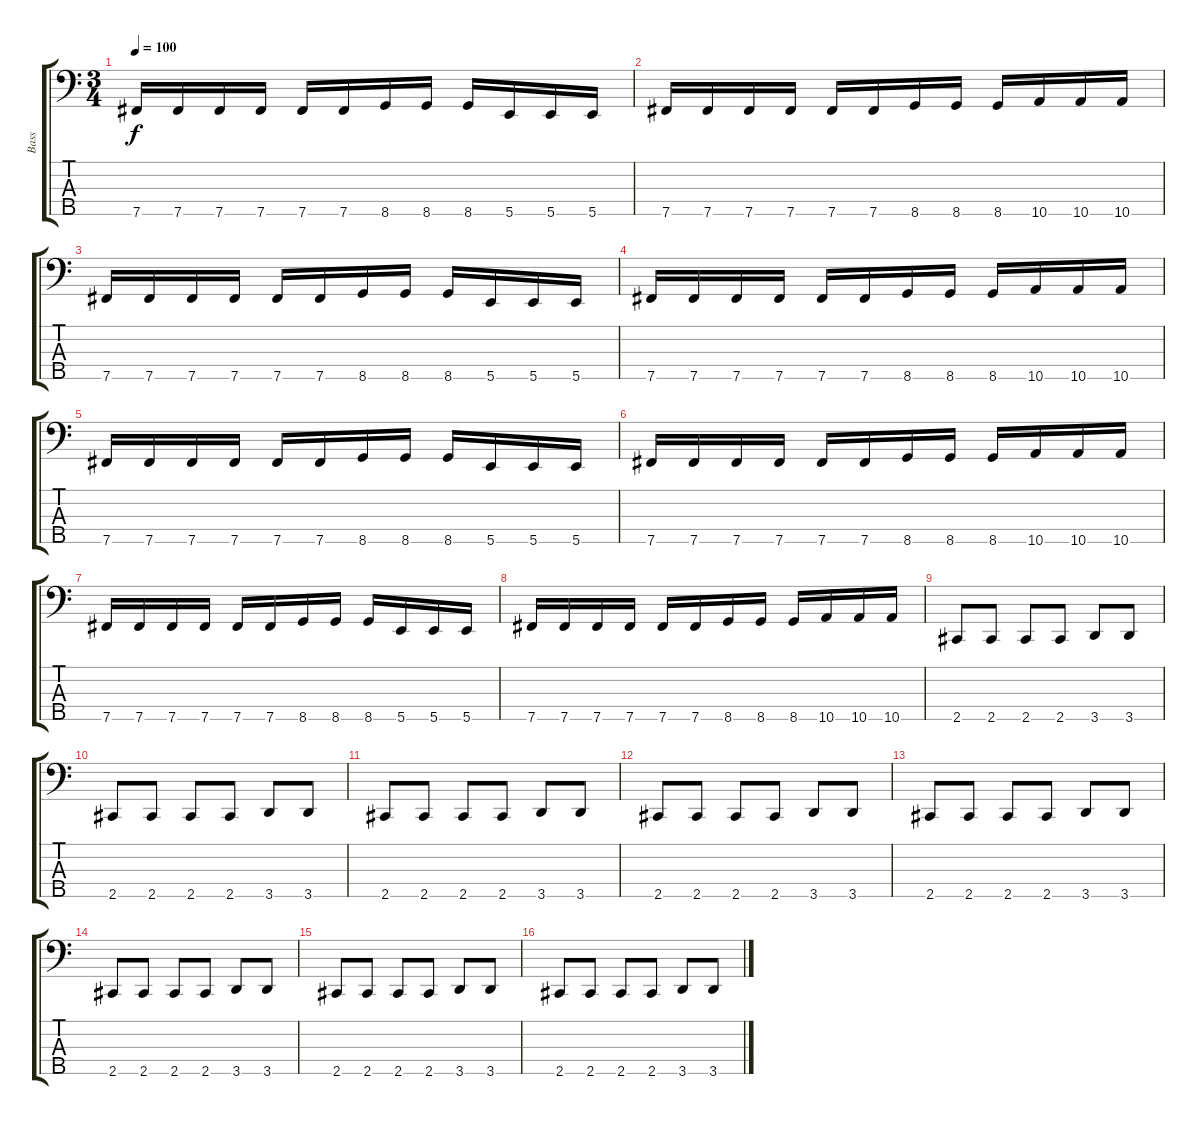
\track ("Bass" "Bass") {instrument electricbasspick}
\staff {score tabs}
\tuning (G2 D2 A1 E1 B0) {hide}
\ts (3 4)
\tempo 100
\clef f4
\ks c
7.5.16{dy f} 7.5.16 7.5.16 7.5.16 7.5.16 7.5.16 8.5.16 8.5.16 8.5.16 5.5.16 5.5.16 5.5.16 |
7.5.16 7.5.16 7.5.16 7.5.16 7.5.16 7.5.16 8.5.16 8.5.16 8.5.16 10.5.16 10.5.16 10.5.16 |
7.5.16 7.5.16 7.5.16 7.5.16 7.5.16 7.5.16 8.5.16 8.5.16 8.5.16 5.5.16 5.5.16 5.5.16 |
7.5.16 7.5.16 7.5.16 7.5.16 7.5.16 7.5.16 8.5.16 8.5.16 8.5.16 10.5.16 10.5.16 10.5.16 |
7.5.16 7.5.16 7.5.16 7.5.16 7.5.16 7.5.16 8.5.16 8.5.16 8.5.16 5.5.16 5.5.16 5.5.16 |
7.5.16 7.5.16 7.5.16 7.5.16 7.5.16 7.5.16 8.5.16 8.5.16 8.5.16 10.5.16 10.5.16 10.5.16 |
7.5.16 7.5.16 7.5.16 7.5.16 7.5.16 7.5.16 8.5.16 8.5.16 8.5.16 5.5.16 5.5.16 5.5.16 |
7.5.16 7.5.16 7.5.16 7.5.16 7.5.16 7.5.16 8.5.16 8.5.16 8.5.16 10.5.16 10.5.16 10.5.16 |
2.5.8 2.5.8 2.5.8 2.5.8 3.5.8 3.5.8 |
2.5.8 2.5.8 2.5.8 2.5.8 3.5.8 3.5.8 |
2.5.8 2.5.8 2.5.8 2.5.8 3.5.8 3.5.8 |
2.5.8 2.5.8 2.5.8 2.5.8 3.5.8 3.5.8 |
2.5.8 2.5.8 2.5.8 2.5.8 3.5.8 3.5.8 |
2.5.8 2.5.8 2.5.8 2.5.8 3.5.8 3.5.8 |
2.5.8 2.5.8 2.5.8 2.5.8 3.5.8 3.5.8 |
2.5.8 2.5.8 2.5.8 2.5.8 3.5.8 3.5.8
